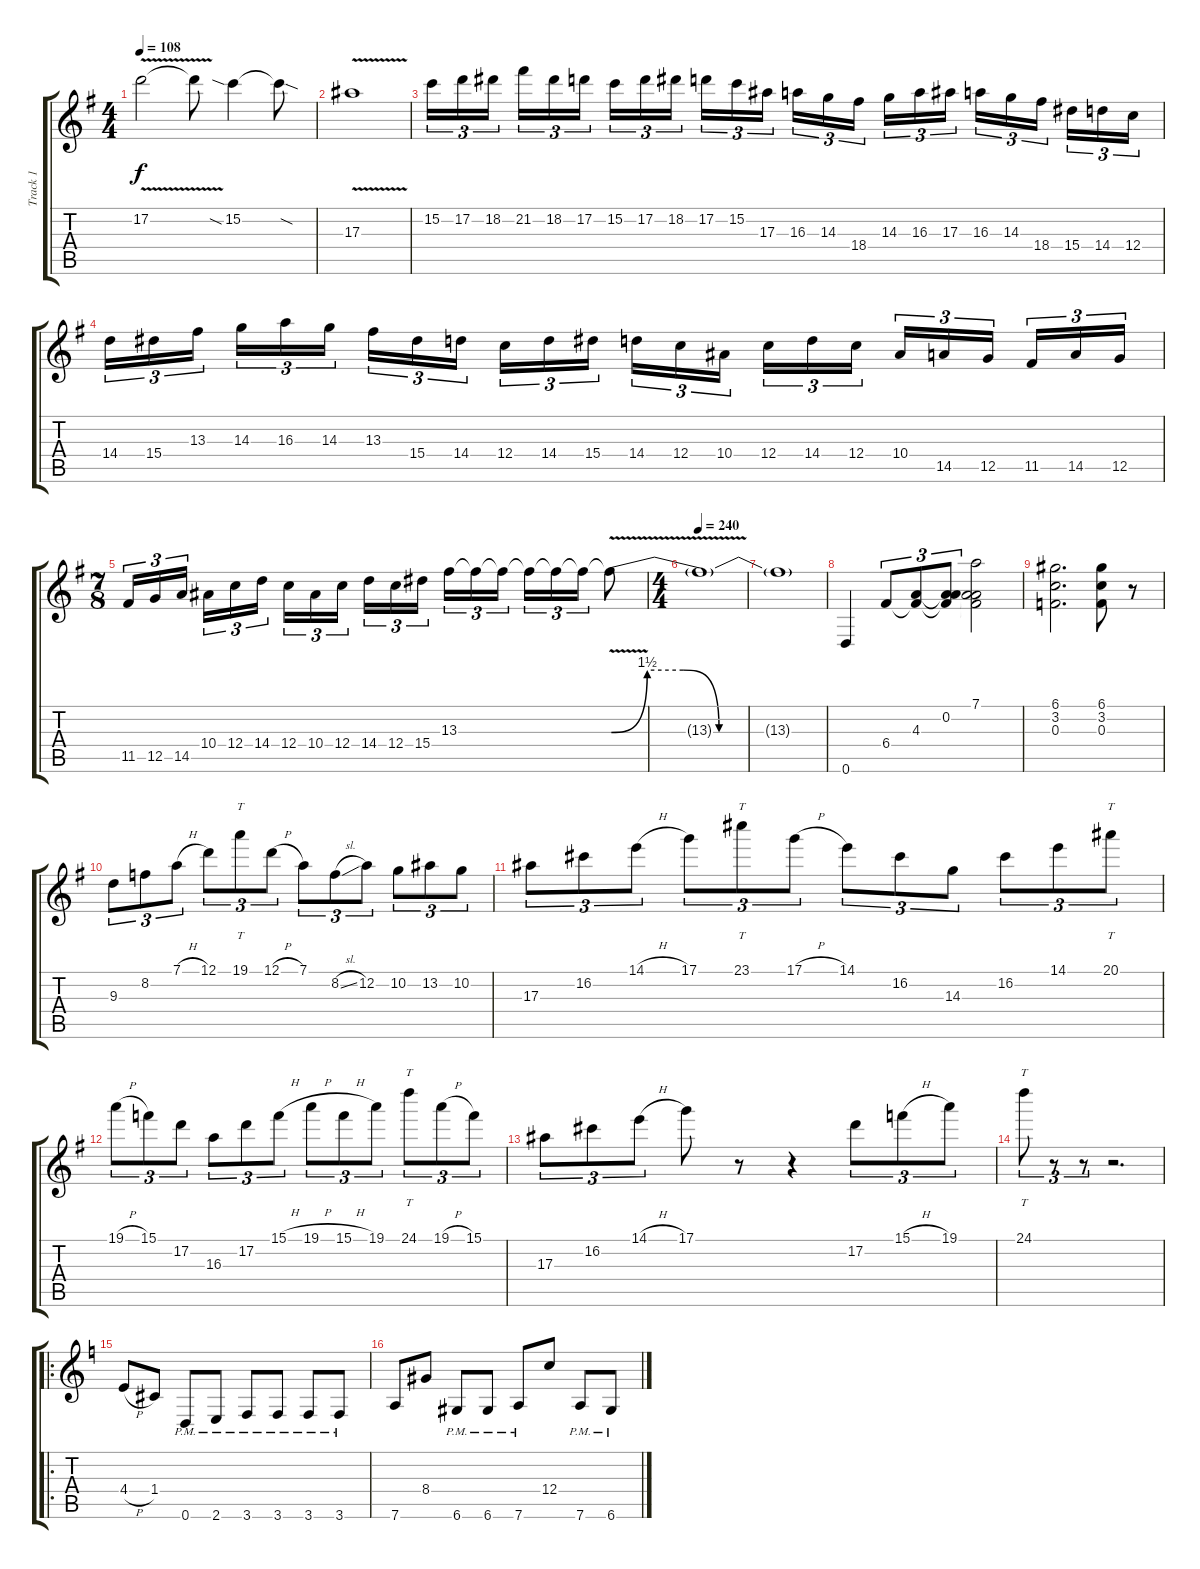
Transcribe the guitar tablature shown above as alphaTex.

\track ("Track 1" "Track 1") {instrument distortionguitar}
\staff {score tabs}
\tuning (D4 A3 F3 C3 G2 D2) {hide}
\ts (4 4)
\tempo 108
\clef g2
\ks g
17.2{v t}.2{dy f} 17.2{t}.8 15.2{sia}.4 15.2{sod t}.8 |
17.3{v}.1 |
15.2.16{tu (3 2)} 17.2.16{tu (3 2)} 18.2.16{tu (3 2) beam splitsecondary} 21.2.16{tu (3 2)} 18.2.16{tu (3 2)} 17.2.16{tu (3 2)} 15.2.16{tu (3 2)} 17.2.16{tu (3 2)} 18.2.16{tu (3 2) beam splitsecondary} 17.2.16{tu (3 2)} 15.2.16{tu (3 2)} 17.3.16{tu (3 2)} 16.3.16{tu (3 2)} 14.3.16{tu (3 2)} 18.4.16{tu (3 2) beam splitsecondary} 14.3.16{tu (3 2)} 16.3.16{tu (3 2)} 17.3.16{tu (3 2)} 16.3.16{tu (3 2)} 14.3.16{tu (3 2)} 18.4.16{tu (3 2) beam splitsecondary} 15.4.16{tu (3 2)} 14.4.16{tu (3 2)} 12.4.16{tu (3 2)} |
14.4.16{tu (3 2)} 15.4.16{tu (3 2)} 13.3.16{tu (3 2) beam splitsecondary} 14.3.16{tu (3 2)} 16.3.16{tu (3 2)} 14.3.16{tu (3 2)} 13.3.16{tu (3 2)} 15.4.16{tu (3 2)} 14.4.16{tu (3 2) beam splitsecondary} 12.4.16{tu (3 2)} 14.4.16{tu (3 2)} 15.4.16{tu (3 2)} 14.4.16{tu (3 2)} 12.4.16{tu (3 2)} 10.4.16{tu (3 2) beam splitsecondary} 12.4.16{tu (3 2)} 14.4.16{tu (3 2)} 12.4.16{tu (3 2)} 10.4.16{tu (3 2)} 14.5.16{tu (3 2)} 12.5.16{tu (3 2) beam splitsecondary} 11.5.16{tu (3 2)} 14.5.16{tu (3 2)} 12.5.16{tu (3 2)} |
\ts (7 8)
11.5.16{tu (3 2)} 12.5.16{tu (3 2)} 14.5.16{tu (3 2)} 10.4.16{tu (3 2)} 12.4.16{tu (3 2)} 14.4.16{tu (3 2)} 12.4.16{tu (3 2)} 10.4.16{tu (3 2)} 12.4.16{tu (3 2)} 14.4.16{tu (3 2)} 12.4.16{tu (3 2)} 15.4.16{tu (3 2)} 13.3.16{tu (3 2)} 13.3{t}.16{tu (3 2)} 13.3{t}.16{tu (3 2)} 13.3{t}.16{tu (3 2)} 13.3{t}.16{tu (3 2)} 13.3{t}.16{tu (3 2)} 13.3{be (custom 0 0 10 6 20 6 30 0 60 0) v t}.8 |
\ts (4 4)
\tempo 240
13.3{t}.1 |
13.3{t}.1 |
0.6.4 6.4.8{tu (3 2)} (4.3 6.4{t}).8{tu (3 2)} (0.2 4.3{t} 6.4{t}).8{tu (3 2)} (7.1 0.2{t} 4.3{t} 6.4{t}).2 |
(6.1 3.2 0.3).2{d} (6.1 3.2 0.3).8 r.8 |
9.3.8{tu (3 2)} 8.2.8{tu (3 2)} 7.1{h}.8{tu (3 2)} 12.1.8{tu (3 2)} 19.1.8{tt tu (3 2)} 12.1{h}.8{tu (3 2)} 7.1.8{tu (3 2)} 8.2{sl}.8{tu (3 2)} 12.2.8{tu (3 2)} 10.2.8{tu (3 2)} 13.2.8{tu (3 2)} 10.2.8{tu (3 2)} |
17.3.8{tu (3 2)} 16.2.8{tu (3 2)} 14.1{h}.8{tu (3 2)} 17.1.8{tu (3 2)} 23.1.8{tt tu (3 2)} 17.1{h}.8{tu (3 2)} 14.1.8{tu (3 2)} 16.2.8{tu (3 2)} 14.3.8{tu (3 2)} 16.2.8{tu (3 2)} 14.1.8{tu (3 2)} 20.1.8{tt tu (3 2)} |
19.1{h}.8{tu (3 2)} 15.1.8{tu (3 2)} 17.2.8{tu (3 2)} 16.3.8{tu (3 2)} 17.2.8{tu (3 2)} 15.1{h}.8{tu (3 2)} 19.1{h}.8{tu (3 2)} 15.1{h}.8{tu (3 2)} 19.1.8{tu (3 2)} 24.1.8{tt tu (3 2)} 19.1{h}.8{tu (3 2)} 15.1.8{tu (3 2)} |
17.3.8{tu (3 2)} 16.2.8{tu (3 2)} 14.1{h}.8{tu (3 2)} 17.1.8 r.8 r.4 17.2.8{tu (3 2)} 15.1{h}.8{tu (3 2)} 19.1.8{tu (3 2)} |
24.1.8{tt tu (3 2)} r.8{tu (3 2)} r.8{tu (3 2)} r.2{d} |
\ro
\ks c
4.4{h}.8 1.4.8 0.6{pm}.8 2.6{pm}.8 3.6{pm}.8 3.6{pm}.8 3.6{pm}.8 3.6{pm}.8 |
7.6.8 8.4.8 6.6{pm}.8 6.6{pm}.8 7.6{pm}.8 12.4.8 7.6{pm}.8 6.6{pm}.8
